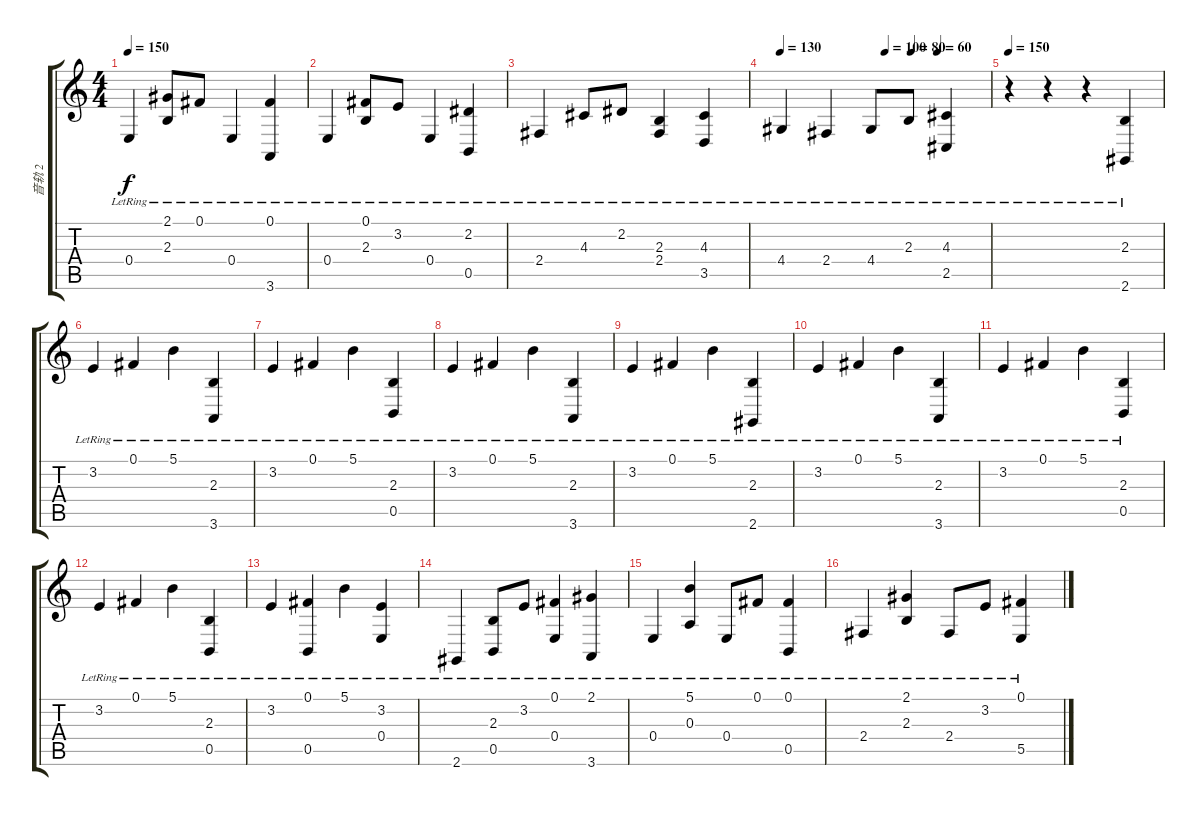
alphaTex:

\track ("音轨 2" "音轨 2") {instrument stringensemble2}
\staff {score tabs}
\tuning (Gb4 Db4 A3 E3 B2 Gb2) {hide}
\ts (4 4)
\tempo 150
\clef g2
\ks c
0.4{lr}.4{dy f} (2.1{lr} 2.3{lr}).8 0.1{lr}.8 0.4{lr}.4 (0.1{lr} 3.6{lr}).4 |
0.4{lr}.4 (0.1{lr} 2.3{lr}).8 3.2{lr}.8 0.4{lr}.4 (2.2{lr} 0.5{lr}).4 |
2.4{lr}.4 4.3{lr}.8 2.2{lr}.8 (2.3{lr} 2.4{lr}).4 (4.3{lr} 3.5{lr}).4 |
\tempo 130
\tempo (100 0.5)
\tempo (80 0.625)
\tempo (60 0.75)
4.4{lr}.4 2.4{lr}.4 4.4{lr}.8 2.3{lr}.8 (4.3{lr} 2.5{lr}).4 |
\tempo 150
r.4 r.4 r.4 (2.3{lr} 2.6{lr}).4 |
3.2{lr}.4 0.1{lr}.4 5.1{lr}.4 (2.3{lr} 3.6{lr}).4 |
3.2{lr}.4 0.1{lr}.4 5.1{lr}.4 (2.3{lr} 0.5{lr}).4 |
3.2{lr}.4 0.1{lr}.4 5.1{lr}.4 (2.3{lr} 3.6{lr}).4 |
3.2{lr}.4 0.1{lr}.4 5.1{lr}.4 (2.3{lr} 2.6{lr}).4 |
3.2{lr}.4 0.1{lr}.4 5.1{lr}.4 (2.3{lr} 3.6{lr}).4 |
3.2{lr}.4 0.1{lr}.4 5.1{lr}.4 (2.3{lr} 0.5{lr}).4 |
3.2{lr}.4 0.1{lr}.4 5.1{lr}.4 (2.3{lr} 0.5{lr}).4 |
3.2{lr}.4 (0.1{lr} 0.5{lr}).4 5.1{lr}.4 (3.2{lr} 0.4{lr}).4 |
2.6{lr}.4 (2.3{lr} 0.5{lr}).8 3.2{lr}.8 (0.1{lr} 0.4{lr}).4 (2.1{lr} 3.6{lr}).4 |
0.4{lr}.4 (5.1{lr} 0.3{lr}).4 0.4{lr}.8 0.1{lr}.8 (0.1{lr} 0.5{lr}).4 |
2.4{lr}.4 (2.1{lr} 2.3{lr}).4 2.4{lr}.8 3.2{lr}.8 (0.1{lr} 5.5{lr}).4
